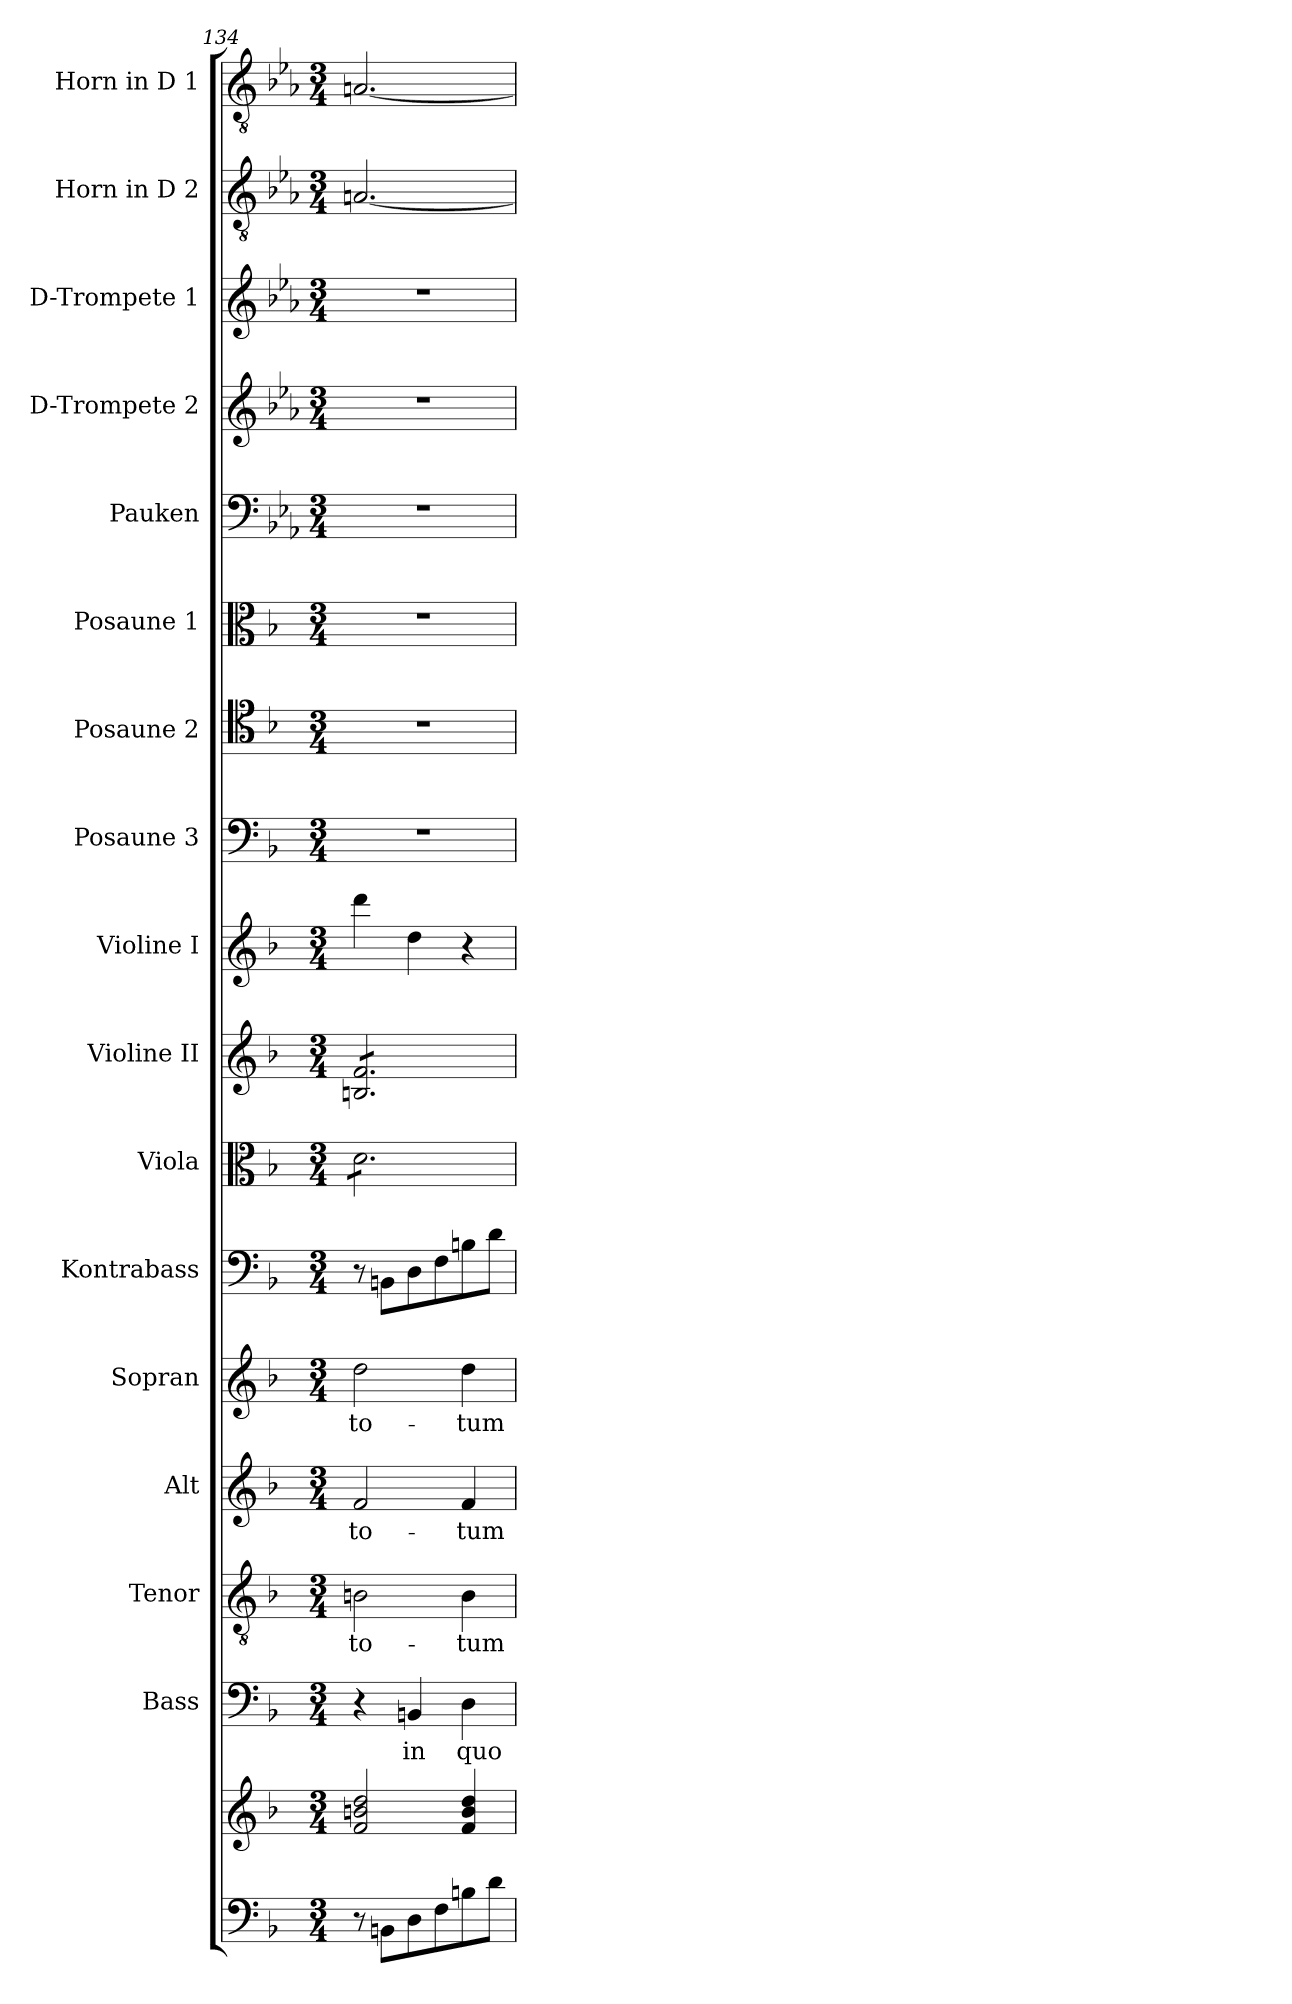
**kern	**kern	**kern	**text	**kern	**text	**kern	**text	**kern	**text	**kern	**kern	**kern	**kern	**kern	**kern	**kern	**kern	**kern	**kern	**kern	**kern
*part17	*part17	*part16	*part16	*part15	*part15	*part14	*part14	*part13	*part13	*part12	*part11	*part10	*part9	*part8	*part7	*part6	*part5	*part4	*part3	*part2	*part1
*staff18	*staff17	*staff16	*staff16	*staff15	*staff15	*staff14	*staff14	*staff13	*staff13	*staff12	*staff11	*staff10	*staff9	*staff8	*staff7	*staff6	*staff5	*staff4	*staff3	*staff2	*staff1
*	*	*I"Bass	*	*I"Tenor	*	*I"Alt	*	*I"Sopran	*	*I"Kontrabass	*I"Viola	*I"Violine II	*I"Violine I	*I"Posaune 3	*I"Posaune 2	*I"Posaune 1	*I"Pauken	*I"D-Trompete 2	*I"D-Trompete 1	*I"Horn in D 2	*I"Horn in D 1
*	*	*I'B.	*	*I'T.	*	*I'A.	*	*I'S.	*	*I'Kb.	*I'Vla.	*I'Vl. II	*I'Vl. I	*I'Pos. 3	*I'Pos. 2	*I'Pos. 1	*I'Pk.	*I'D Trp. 2	*I'D Trp. 1	*I'Hrn. 2	*I'Hrn. 1
*clefF4	*clefG2	*clefF4	*	*clefGv2	*	*clefG2	*	*clefG2	*	*clefF4	*clefC3	*clefG2	*clefG2	*clefF4	*clefC4	*clefC3	*clefF4	*clefG2	*clefG2	*clefGv2	*clefGv2
*	*	*	*	*	*	*	*	*	*	*ITrd7c12	*	*	*	*	*	*	*ITrd-1c-2	*ITrd-1c-2	*ITrd-1c-2	*ITrd-1c-2	*ITrd-1c-2
*k[b-]	*k[b-]	*k[b-]	*	*k[b-]	*	*k[b-]	*	*k[b-]	*	*k[b-]	*k[b-]	*k[b-]	*k[b-]	*k[b-]	*k[b-]	*k[b-]	*k[b-]	*k[b-]	*k[b-]	*k[b-]	*k[b-]
*F:	*F:	*F:	*	*F:	*	*F:	*	*F:	*	*F:	*F:	*F:	*F:	*F:	*F:	*F:	*F:	*F:	*F:	*F:	*F:
*M3/4	*M3/4	*M3/4	*	*M3/4	*	*M3/4	*	*M3/4	*	*M3/4	*M3/4	*M3/4	*M3/4	*M3/4	*M3/4	*M3/4	*M3/4	*M3/4	*M3/4	*M3/4	*M3/4
=134	=134	=134	=134	=134	=134	=134	=134	=134	=134	=134	=134	=134	=134	=134	=134	=134	=134	=134	=134	=134	=134
!	!	!	!	!	!LO:LY:b	!	!LO:LY:b	!	!LO:LY:b	!	!	!	!	!	!	!	!	!	!	!	!
*	*	*	*	*	*	*	*	*	*	*	*tremolo	*	*	*	*	*	*	*	*	*	*
*	*	*	*	*	*	*	*	*	*	*	*	*tremolo	*	*	*	*	*	*	*	*	*
8r	2f/ 2bn/ 2dd/	4r	.	2Bn\	to-	2f/	to-	2dd\	to-	8r	8d\L	8Bn/ 8f/L	4ddd\	2.r	2.r	2.r	2.r	2.r	2.r	[2.B/	[2.B/
8BBn\L	.	.	.	.	.	.	.	.	.	8BBBn\L	8d\	8Bn/ 8f/	.	.	.	.	.	.	.	.	.
!	!	!	!LO:LY:b	!	!	!	!	!	!	!	!	!	!	!	!	!	!	!	!	!	!
8D\	.	4BBn/	in	.	.	.	.	.	.	8DD\	8d\	8Bn/ 8f/	4dd\	.	.	.	.	.	.	.	.
8F\	.	.	.	.	.	.	.	.	.	8FF\	8d\	8Bn/ 8f/	.	.	.	.	.	.	.	.	.
!	!	!	!LO:LY:b	!	!LO:LY:b	!	!LO:LY:b	!	!LO:LY:b	!	!	!	!	!	!	!	!	!	!	!	!
8Bn\	4f/ 4b/ 4dd/	4D\	quo	4B\	-tum	4f/	-tum	4dd\	-tum	8BBn\	8d\	8Bn/ 8f/	4r	.	.	.	.	.	.	.	.
8d\J	.	.	.	.	.	.	.	.	.	8D\J	8d\J	8Bn/ 8f/J	.	.	.	.	.	.	.	.	.
*	*	*	*	*	*	*	*	*	*	*	*	*Xtremolo	*	*	*	*	*	*	*	*	*
*	*	*	*	*	*	*	*	*	*	*	*Xtremolo	*	*	*	*	*	*	*	*	*	*
=	=	=	=	=	=	=	=	=	=	=	=	=	=	=	=	=	=	=	=	=	=
*-	*-	*-	*-	*-	*-	*-	*-	*-	*-	*-	*-	*-	*-	*-	*-	*-	*-	*-	*-	*-	*-
